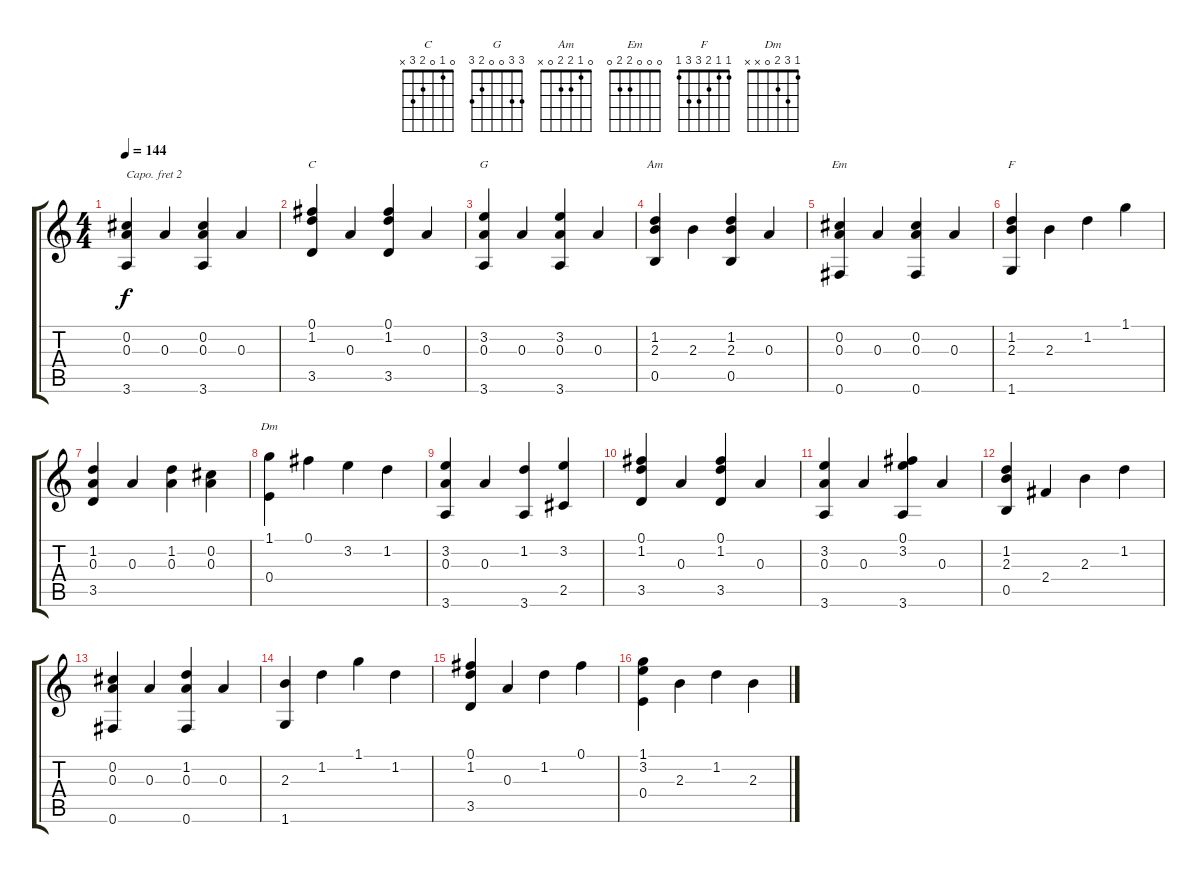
\track "" {instrument acousticguitarsteel}
\staff {score tabs}
\capo 2
\tuning (E4 B3 G3 D3 A2 E2) {hide}
\chord ("C" 0 1 0 2 3 x)
\chord ("G" 3 3 0 0 2 3)
\chord ("Am" 0 1 2 2 0 x)
\chord ("Em" 0 0 0 2 2 0)
\chord ("F" 1 1 2 3 3 1)
\chord ("Dm" 1 3 2 0 x x)
\ts (4 4)
\tempo 144
\clef g2
\ks c
(0.2 0.3 3.6).4{dy f} 0.3.4 (0.2 0.3 3.6).4 0.3.4 |
(0.1 1.2 3.5).4{ch "C"} 0.3.4 (0.1 1.2 3.5).4 0.3.4 |
(3.2 0.3 3.6).4{ch "G"} 0.3.4 (3.2 0.3 3.6).4 0.3.4 |
(1.2 2.3 0.5).4{ch "Am"} 2.3.4 (1.2 2.3 0.5).4 0.3.4 |
(0.2 0.3 0.6).4{ch "Em"} 0.3.4 (0.2 0.3 0.6).4 0.3.4 |
(1.2 2.3 1.6).4{ch "F"} 2.3.4 1.2.4 1.1.4 |
(1.2 0.3 3.5).4 0.3.4 (1.2 0.3).4 (0.2 0.3).4 |
(1.1 0.4).4{ch "Dm"} 0.1.4 3.2.4 1.2.4 |
(3.2 0.3 3.6).4 0.3.4 (1.2 3.6).4 (3.2 2.5).4 |
(0.1 1.2 3.5).4 0.3.4 (0.1 1.2 3.5).4 0.3.4 |
(3.2 0.3 3.6).4 0.3.4 (0.1 3.2 3.6).4 0.3.4 |
(1.2 2.3 0.5).4 2.4.4 2.3.4 1.2.4 |
(0.2 0.3 0.6).4 0.3.4 (1.2 0.3 0.6).4 0.3.4 |
(2.3 1.6).4 1.2.4 1.1.4 1.2.4 |
(0.1 1.2 3.5).4 0.3.4 1.2.4 0.1.4 |
(1.1 3.2 0.4).4 2.3.4 1.2.4 2.3.4
